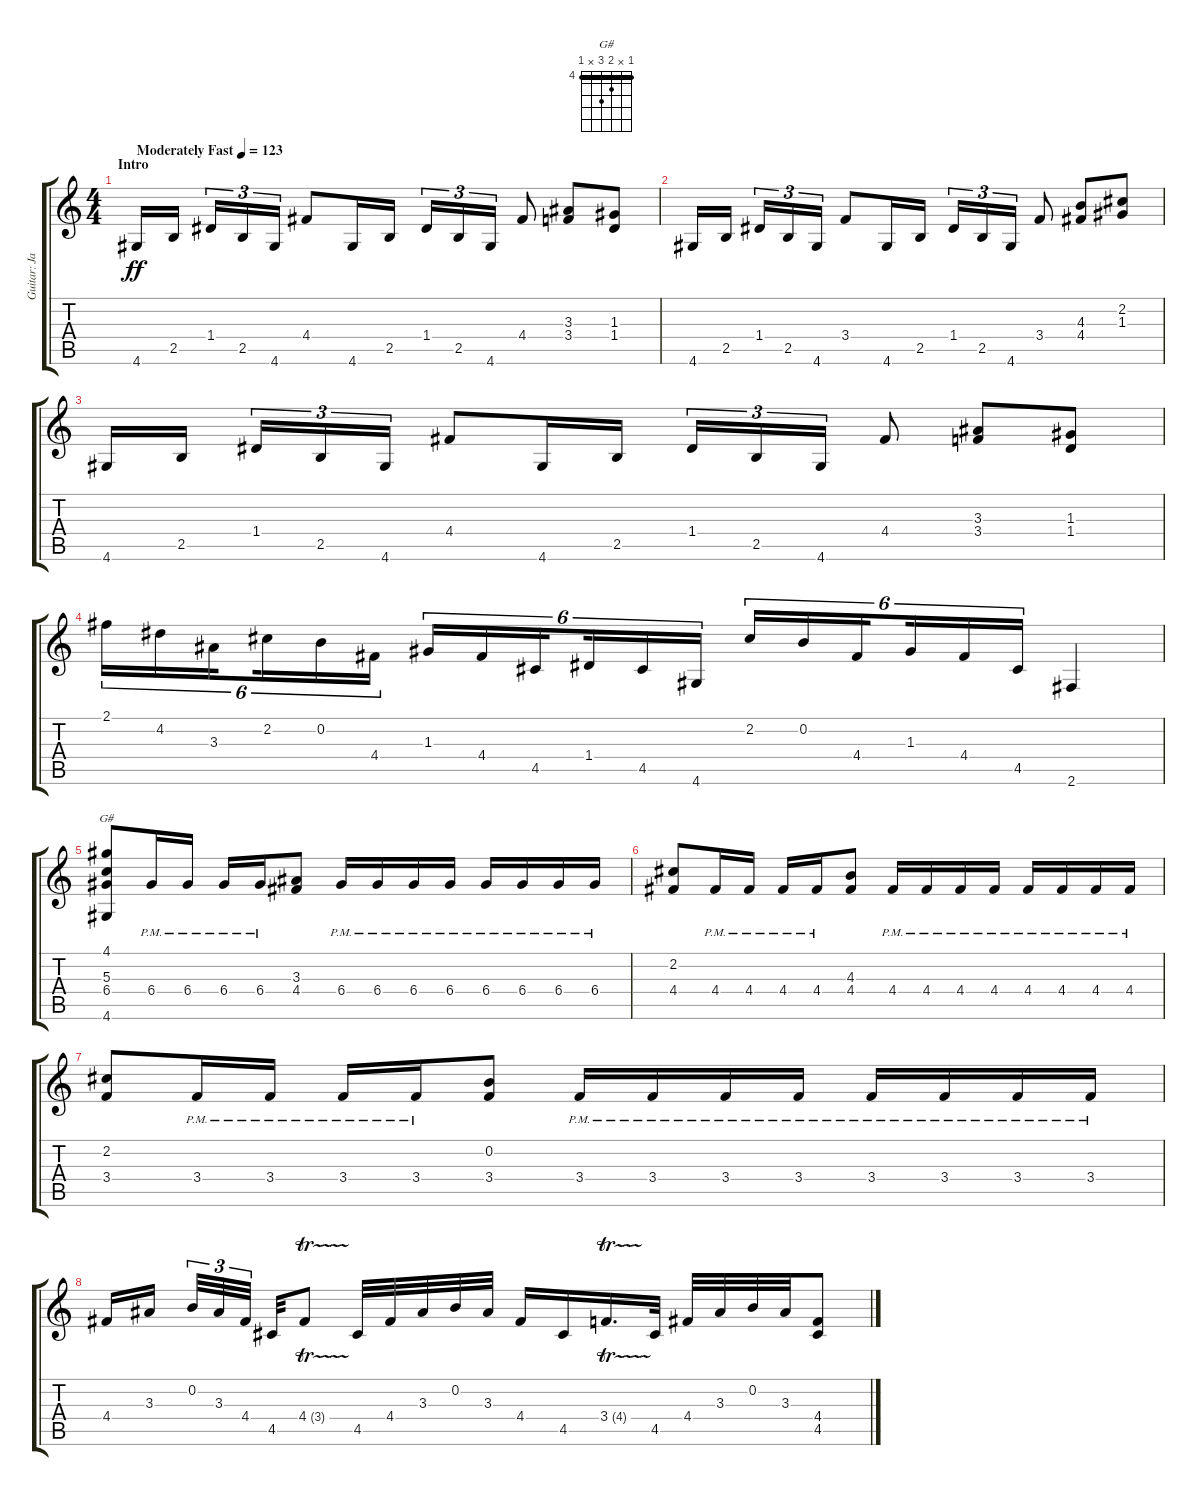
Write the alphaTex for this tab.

\track ("Guitar: Jake" "Guitar: Ja") {instrument overdrivenguitar}
\staff {score tabs}
\tuning (E4 B3 G3 D3 A2 E2) {hide}
\chord ("G#" 4 x 5 6 x 4) {firstfret 4 barre 4}
\ts (4 4)
\section ("" "Intro")
\tempo (123 "Moderately Fast")
\clef g2
\ks c
4.6.16{dy ff instrument overdrivenguitar} 2.5.16{beam splitsecondary} 1.4.16{tu (3 2)} 2.5.16{tu (3 2)} 4.6.16{tu (3 2)} 4.4.8 4.6.16 2.5.16 1.4.16{tu (3 2)} 2.5.16{tu (3 2)} 4.6.16{tu (3 2)} 4.4.8 (3.3 3.4).8 (1.3 1.4).8 |
4.6.16 2.5.16{beam splitsecondary} 1.4.16{tu (3 2)} 2.5.16{tu (3 2)} 4.6.16{tu (3 2)} 3.4.8 4.6.16 2.5.16 1.4.16{tu (3 2)} 2.5.16{tu (3 2)} 4.6.16{tu (3 2)} 3.4.8 (4.3 4.4).8 (2.2 1.3).8 |
4.6.16 2.5.16{beam splitsecondary} 1.4.16{tu (3 2)} 2.5.16{tu (3 2)} 4.6.16{tu (3 2)} 4.4.8 4.6.16 2.5.16 1.4.16{tu (3 2)} 2.5.16{tu (3 2)} 4.6.16{tu (3 2)} 4.4.8 (3.3 3.4).8 (1.3 1.4).8 |
2.1.16{tu (6 4)} 4.2.16{tu (6 4)} 3.3.16{tu (6 4) beam splitsecondary} 2.2.16{tu (6 4)} 0.2.16{tu (6 4)} 4.4.16{tu (6 4)} 1.3.16{tu (6 4)} 4.4.16{tu (6 4)} 4.5.16{tu (6 4) beam splitsecondary} 1.4.16{tu (6 4)} 4.5.16{tu (6 4)} 4.6.16{tu (6 4)} 2.2.16{tu (6 4)} 0.2.16{tu (6 4)} 4.4.16{tu (6 4) beam splitsecondary} 1.3.16{tu (6 4)} 4.4.16{tu (6 4)} 4.5.16{tu (6 4)} 2.6.4 |
(4.1 5.3 6.4 4.6).8{ch "G#"} 6.4{pm}.16 6.4{pm}.16 6.4{pm}.16 6.4{pm}.16 (3.3 4.4).8 6.4{pm}.16 6.4{pm}.16 6.4{pm}.16 6.4{pm}.16 6.4{pm}.16 6.4{pm}.16 6.4{pm}.16 6.4{pm}.16 |
(2.2 4.4).8 4.4{pm}.16 4.4{pm}.16 4.4{pm}.16 4.4{pm}.16 (4.3 4.4).8 4.4{pm}.16 4.4{pm}.16 4.4{pm}.16 4.4{pm}.16 4.4{pm}.16 4.4{pm}.16 4.4{pm}.16 4.4{pm}.16 |
(2.2 3.4).8 3.4{pm}.16 3.4{pm}.16 3.4{pm}.16 3.4{pm}.16 (0.2 3.4).8 3.4{pm}.16 3.4{pm}.16 3.4{pm}.16 3.4{pm}.16 3.4{pm}.16 3.4{pm}.16 3.4{pm}.16 3.4{pm}.16 |
4.4.16 3.3.16{beam splitsecondary} 0.2.32{tu (3 2)} 3.3.32{tu (3 2)} 4.4.32{tu (3 2) beam splitsecondary} 4.5.32 4.4{tr (3 32)}.8 4.5.32 4.4.32 3.3.32 0.2.32 3.3.32 4.4.16 4.5.16 3.4{tr (4 32)}.16{d} 4.5.32 4.4.32 3.3.32 0.2.32 3.3.32 (4.4 4.5).8
